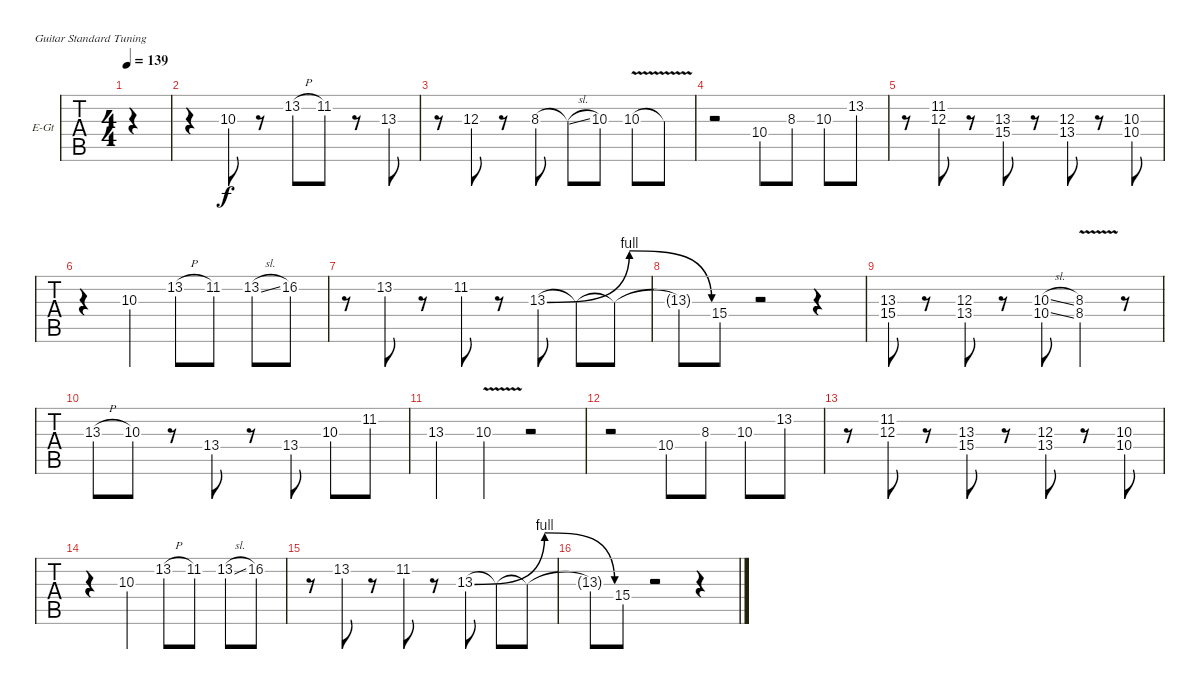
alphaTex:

\defaultSystemsLayout 4
\bracketExtendMode groupsimilarinstruments
\firstSystemTrackNameOrientation horizontal
\otherSystemsTrackNameOrientation horizontal
\track ("Lead Guitar" "E-Gt") {instrument distortionguitar}
\staff {tabs}
\tuning (E4 B3 G3 D3 A2 E2)
\ts (4 4)
\tempo 139
\clef g2
\ks c
|
\scale
0.487395 r.4 10.3.8 r.8 13.2{h}.8 11.2.8 r.8 13.3.8 |
\scale
0.256303 r.8 12.3.8 r.8 8.3.8 8.3{sl t}.8 10.3{st}.8 10.3{v}.8 10.3{v t}.8 |
\scale
0.256303 r.2 10.4.8 8.3.8 10.3.8 13.2.8 |
\scale
0.333333 r.8 (11.2 12.3).8 r.8 (13.3 15.4).8 r.8 (12.3 13.4).8 r.8 (10.3 10.4).8 |
\scale
0.333333 r.4 10.3.4 13.2{h}.8 11.2.8 13.2{sl}.8 16.2.8 |
\scale
0.333333 r.8 13.2.8 r.8 11.2.8 r.8 13.3{be (bendrelease 11.4 0 16.2 4 23.4 4 30 0)}.8 13.3{t}.8 13.3{t}.8 |
\scale
0.333333 13.3{t}.8 15.4.8 r.2 r.4 |
\scale
0.333333 (13.3 15.4).8 r.8 (12.3 13.4).8 r.8 (10.3{sl} 10.4{sl}).8 (8.3{v} 8.4{v}).4 r.8 |
\scale
0.333333 13.3{h}.8 10.3.8 r.8 13.4.8 r.8 13.4.8 10.3.8 11.2.8 |
\scale
0.333333 13.3.4 10.3{v}.4 r.2 |
\scale
0.333333 r.2 10.4.8 8.3.8 10.3.8 13.2.8 |
\scale
0.333333 r.8 (11.2 12.3).8 r.8 (13.3 15.4).8 r.8 (12.3 13.4).8 r.8 (10.3 10.4).8 |
\scale
0.333333 r.4 10.3.4 13.2{h}.8 11.2.8 13.2{sl}.8 16.2.8 |
\scale
0.333333 r.8 13.2.8 r.8 11.2.8 r.8 13.3{be (bendrelease 11.4 0 16.2 4 23.4 4 30 0)}.8 13.3{t}.8 13.3{t}.8 |
\scale
0.333333 13.3{t}.8 15.4.8 r.2 r.4
